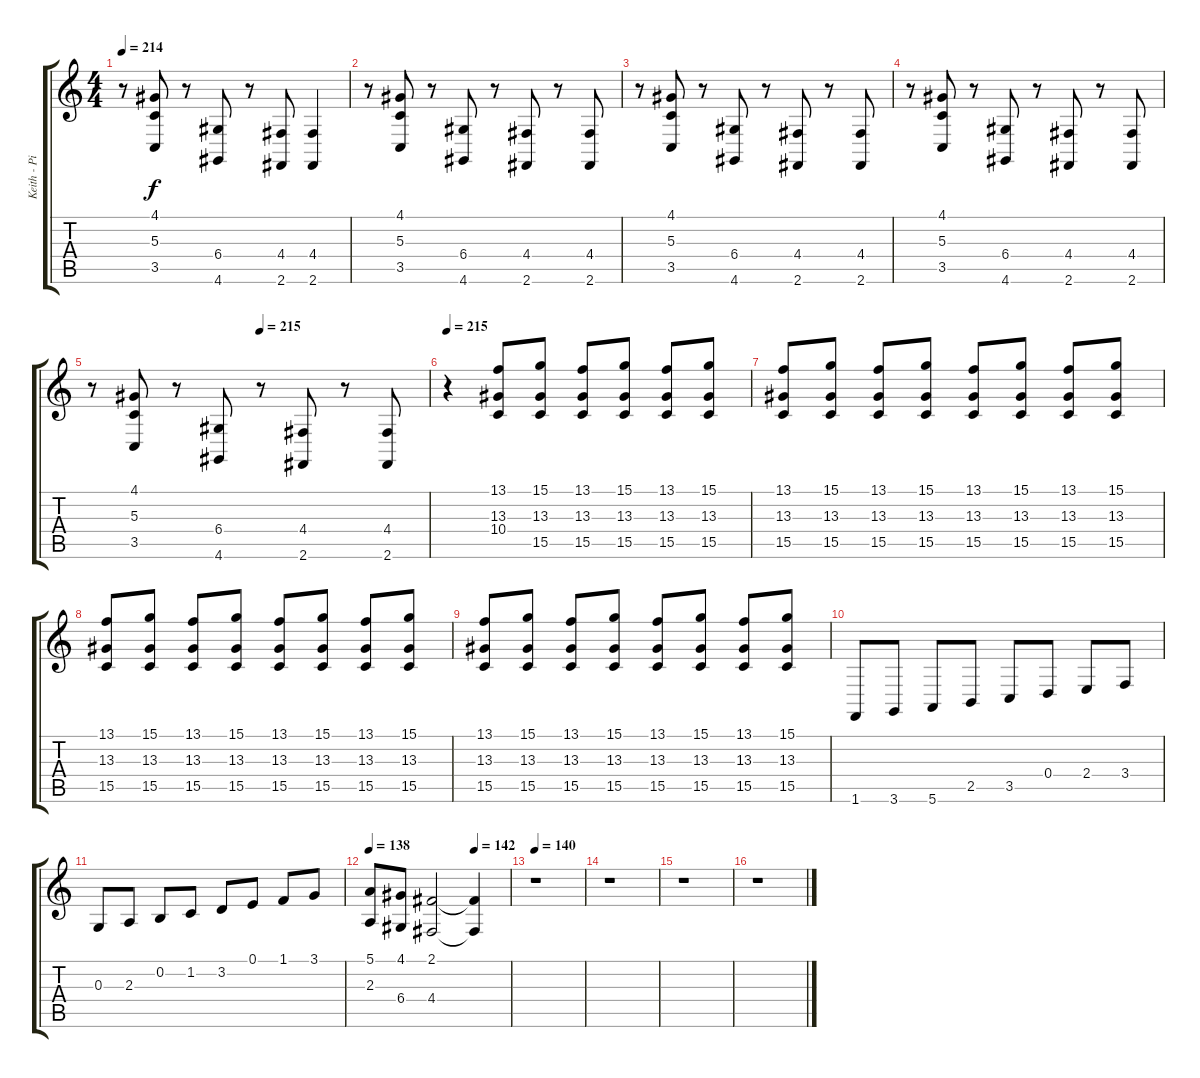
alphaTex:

\track ("Keith - Piano LH" "Keith - Pi") {instrument acousticgrandpiano}
\staff {score tabs}
\tuning (E4 B3 G3 D3 A2 E2) {hide}
\ts (4 4)
\tempo 214
\clef g2
\ks c
r.8{dy f} (4.1 5.3 3.5).8 r.8 (6.4 4.6).8 r.8 (4.4 2.6).8 (4.4 2.6).4 |
r.8 (4.1 5.3 3.5).8 r.8 (6.4 4.6).8 r.8 (4.4 2.6).8 r.8 (4.4 2.6).8 |
r.8 (4.1 5.3 3.5).8 r.8 (6.4 4.6).8 r.8 (4.4 2.6).8 r.8 (4.4 2.6).8 |
r.8 (4.1 5.3 3.5).8 r.8 (6.4 4.6).8 r.8 (4.4 2.6).8 r.8 (4.4 2.6).8 |
\tempo (215 0.5)
r.8 (4.1 5.3 3.5).8 r.8 (6.4 4.6).8 r.8 (4.4 2.6).8 r.8 (4.4 2.6).8 |
\tempo 215
r.4 (13.1 13.3 10.4).8 (15.1 13.3 15.5).8 (13.1 13.3 15.5).8 (15.1 13.3 15.5).8 (13.1 13.3 15.5).8 (15.1 13.3 15.5).8 |
(13.1 13.3 15.5).8 (15.1 13.3 15.5).8 (13.1 13.3 15.5).8 (15.1 13.3 15.5).8 (13.1 13.3 15.5).8 (15.1 13.3 15.5).8 (13.1 13.3 15.5).8 (15.1 13.3 15.5).8 |
(13.1 13.3 15.5).8 (15.1 13.3 15.5).8 (13.1 13.3 15.5).8 (15.1 13.3 15.5).8 (13.1 13.3 15.5).8 (15.1 13.3 15.5).8 (13.1 13.3 15.5).8 (15.1 13.3 15.5).8 |
(13.1 13.3 15.5).8 (15.1 13.3 15.5).8 (13.1 13.3 15.5).8 (15.1 13.3 15.5).8 (13.1 13.3 15.5).8 (15.1 13.3 15.5).8 (13.1 13.3 15.5).8 (15.1 13.3 15.5).8 |
1.6.8 3.6.8 5.6.8 2.5.8 3.5.8 0.4.8 2.4.8 3.4.8 |
0.3.8 2.3.8 0.2.8 1.2.8 3.2.8 0.1.8 1.1.8 3.1.8 |
\tempo 138
\tempo (142 0.75)
(5.1 2.3).8 (4.1 6.4).8 (2.1 4.4).2 (2.1{t} 4.4{t}).4 |
\tempo 140
r.1 |
r.1 |
r.1 |
r.1
